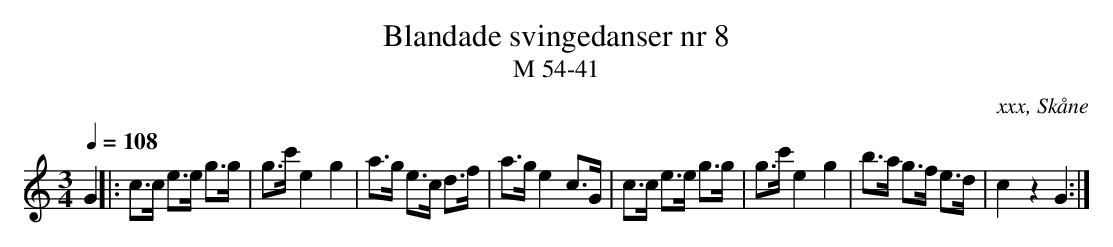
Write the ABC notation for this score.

X:1
T:Blandade svingedanser nr 8
T:M 54-41
O:xxx, Skåne
M:3/4
L:1/8
Q:1/4=108
K:C
G2 |: c>c e>e g>g | g>c' e2 g2 | a>g e>c d>f | a>g e2 c>G | c>c e>e g>g | g>c' e2 g2 | b>a g>f e>d | c2 z2 G2 :|
